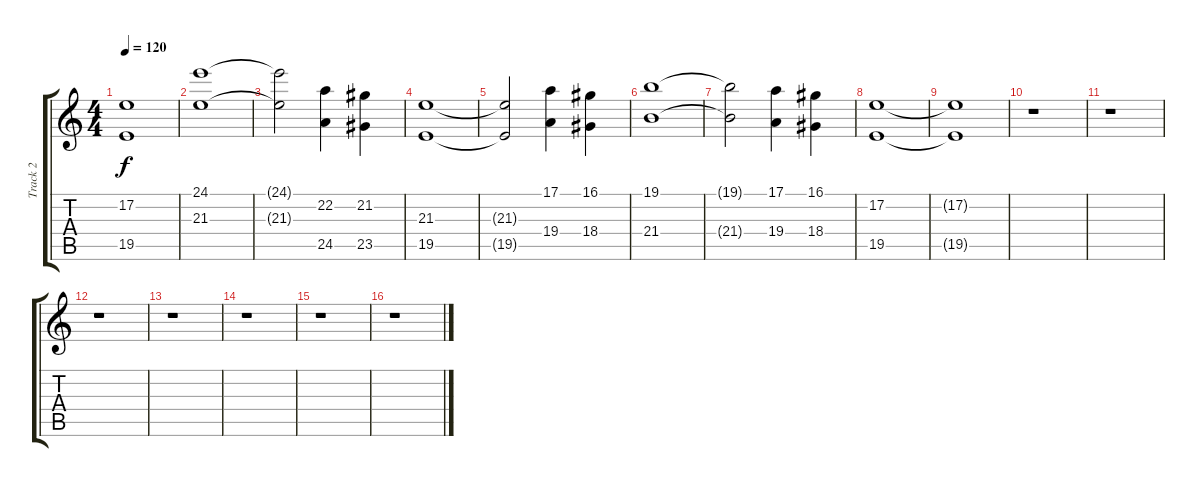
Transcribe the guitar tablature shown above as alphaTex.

\track ("Track 2" "Track 2") {instrument pad8sweep}
\staff {score tabs}
\tuning (E4 B3 G3 D3 A2 E2) {hide}
\ts (4 4)
\tempo 120
\clef g2
\ks c
(17.2{t} 19.5{t}).1{dy f} |
(24.1 21.3).1 |
(24.1{t} 21.3{t}).2 (22.2 24.5).4 (21.2 23.5).4 |
(21.3 19.5).1 |
(21.3{t} 19.5{t}).2 (17.1 19.4).4 (16.1 18.4).4 |
(19.1 21.4).1 |
(19.1{t} 21.4{t}).2 (17.1 19.4).4 (16.1 18.4).4 |
(17.2 19.5).1 |
(17.2{t} 19.5{t}).1 |
r.1 |
r.1 |
r.1 |
r.1 |
r.1 |
r.1 |
r.1
